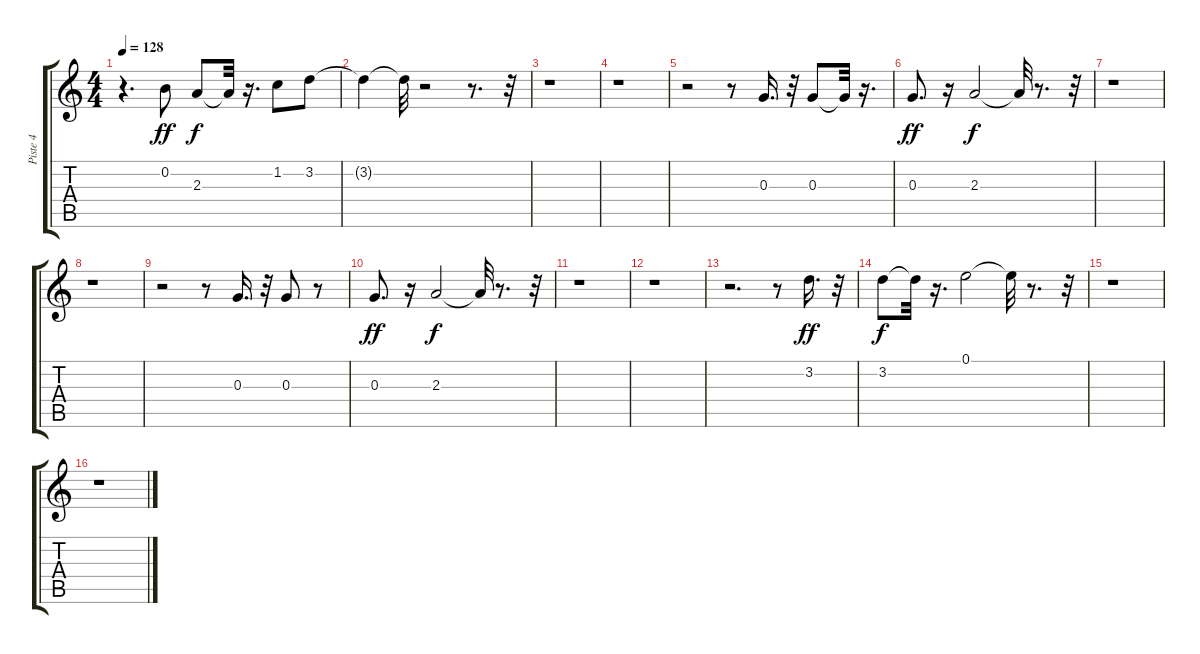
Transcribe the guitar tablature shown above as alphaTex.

\track ("Piste 4" "Piste 4") {instrument acousticguitarnylon}
\staff {score tabs}
\tuning (E4 B3 G3 D3 A2 E2) {hide}
\ts (4 4)
\tempo 128
\clef g2
\ks c
r.4{d dy f} 0.2.8{dy ff} 2.3.8{dy f} 2.3{t}.32 r.16{d} 1.2.8 3.2.8 |
3.2{t}.4 3.2{t}.32 r.2 r.8{d} r.32 |
r.1 |
r.1 |
r.2 r.8 0.3.16{d} r.32 0.3.8 0.3{t}.32 r.16{d} |
0.3.8{d dy ff} r.16 2.3.2{dy f} 2.3{t}.32 r.8{d} r.32 |
r.1 |
r.1 |
r.2 r.8 0.3.16{d} r.32 0.3.8 r.8 |
0.3.8{d dy ff} r.16 2.3.2{dy f} 2.3{t}.32 r.8{d} r.32 |
r.1 |
r.1 |
r.2{d} r.8 3.2.16{d dy ff} r.32 |
3.2.8{dy f} 3.2{t}.32 r.16{d} 0.1.2 0.1{t}.32 r.8{d} r.32 |
r.1 |
r.1
